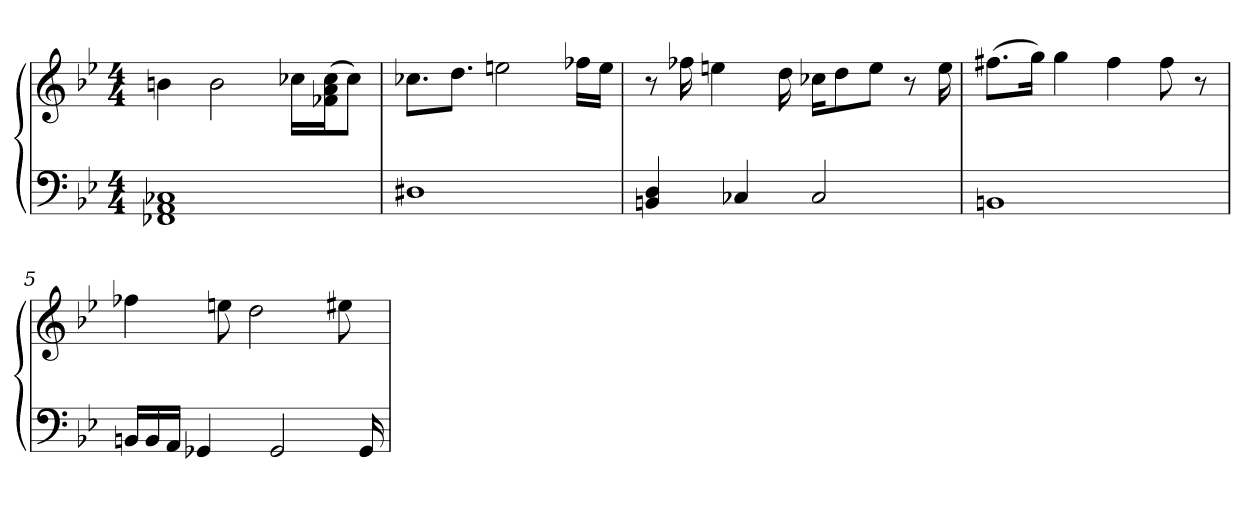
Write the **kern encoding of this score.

**kern	**kern
*part1	*part1
*staff2	*staff1
*clefF4	*clefG2
*k[b-e-]	*k[b-e-]
*M4/4	*M4/4
=1	=1
1FF-X 1AA 1C-X	4bn
.	2b
.	16cc-X\LL
.	(16f-X\ 16a\ 16cc-\J
.	8cc-\J)
=2	=2
1D#X	8.cc-X\L
.	8.dd\J
.	2een
.	16ff-X\LL
.	16ee\JJ
=3	=3
4BBn 4D	8r
.	16ff-X
.	4een
4C-X	.
.	16dd
2C-	16cc-X\KL
.	8dd\
.	8ee\J
.	8r
.	16ee
=4	=4
1BBn	(8.ff#X\L
.	16gg\Jk)
.	4gg
.	4ff#
.	8ff#
.	8r
=5	=5
16BBn/LL	4ff-X
16BB/	.
16AA/JJ	.
4GG-X	.
.	8een
.	2dd
2GG-	.
.	8ee#X
16GG-	.
=	=
*-	*-
